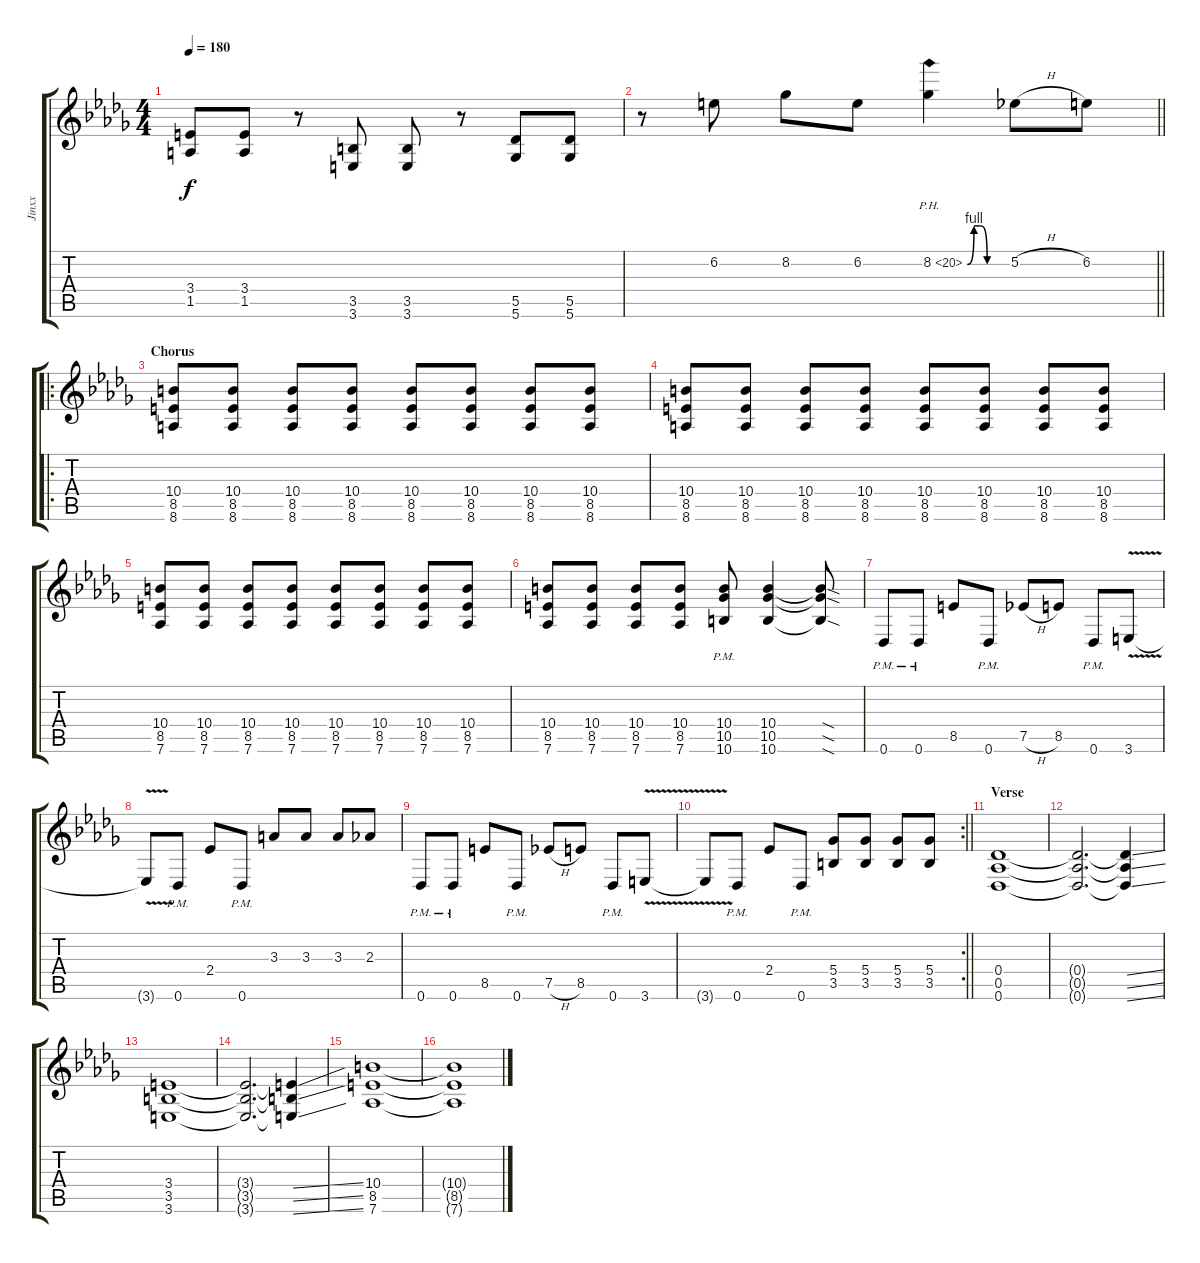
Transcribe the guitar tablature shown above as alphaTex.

\track ("Jinxx" "Jinxx") {instrument distortionguitar}
\staff {score tabs}
\tuning (Eb4 Bb3 Gb3 Db3 Ab2 Db2) {hide}
\ts (4 4)
\tempo 180
\clef g2
\ks db
(3.4 1.5).8{dy f} (3.4 1.5).8 r.8 (3.5 3.6).8 (3.5 3.6).8 r.8 (5.5 5.6).8 (5.5 5.6).8 |
\barLineRight lightlight
r.8 6.2.8 8.2.8 6.2.8 8.2{be (custom 0 0 10 4 20 4 30 0 60 0) ph 12}.4 5.2{h}.8 6.2.8 |
\ro
\section ("" "Chorus")
(10.4 8.5 8.6).8 (10.4 8.5 8.6).8 (10.4 8.5 8.6).8 (10.4 8.5 8.6).8 (10.4 8.5 8.6).8 (10.4 8.5 8.6).8 (10.4 8.5 8.6).8 (10.4 8.5 8.6).8 |
(10.4 8.5 8.6).8 (10.4 8.5 8.6).8 (10.4 8.5 8.6).8 (10.4 8.5 8.6).8 (10.4 8.5 8.6).8 (10.4 8.5 8.6).8 (10.4 8.5 8.6).8 (10.4 8.5 8.6).8 |
(10.4 8.5 7.6).8 (10.4 8.5 7.6).8 (10.4 8.5 7.6).8 (10.4 8.5 7.6).8 (10.4 8.5 7.6).8 (10.4 8.5 7.6).8 (10.4 8.5 7.6).8 (10.4 8.5 7.6).8 |
(10.4 8.5 7.6).8 (10.4 8.5 7.6).8 (10.4 8.5 7.6).8 (10.4 8.5 7.6).8 (10.4{pm} 10.5{pm} 10.6{pm}).8 (10.4 10.5 10.6).4 (10.4{sod t} 10.5{sod t} 10.6{sod t}).8 |
0.6{pm}.8 0.6{pm}.8 8.5.8 0.6{pm}.8 7.5{h}.8 8.5.8 0.6{pm}.8 3.6{v}.8 |
3.6{v t}.8 0.6{pm}.8 2.4.8 0.6{pm}.8 3.3.8 3.3.8 3.3.8 2.3.8 |
0.6{pm}.8 0.6{pm}.8 8.5.8 0.6{pm}.8 7.5{h}.8 8.5.8 0.6{pm}.8 3.6{v}.8 |
\rc 2
\barLineRight lightlight
3.6{v t}.8 0.6{pm}.8 2.4.8 0.6{pm}.8 (5.4 3.5).8 (5.4 3.5).8 (5.4 3.5).8 (5.4 3.5).8 |
\section ("" "Verse")
(0.4 0.5 0.6).1 |
(0.4{t} 0.5{t} 0.6{t}).2{d} (0.4{ss t} 0.5{ss t} 0.6{ss t}).4 |
(3.4 3.5 3.6).1 |
(3.4{t} 3.5{t} 3.6{t}).2{d} (3.4{ss t} 3.5{ss t} 3.6{ss t}).4 |
(10.4 8.5 7.6).1 |
(10.4{t} 8.5{t} 7.6{t}).1
